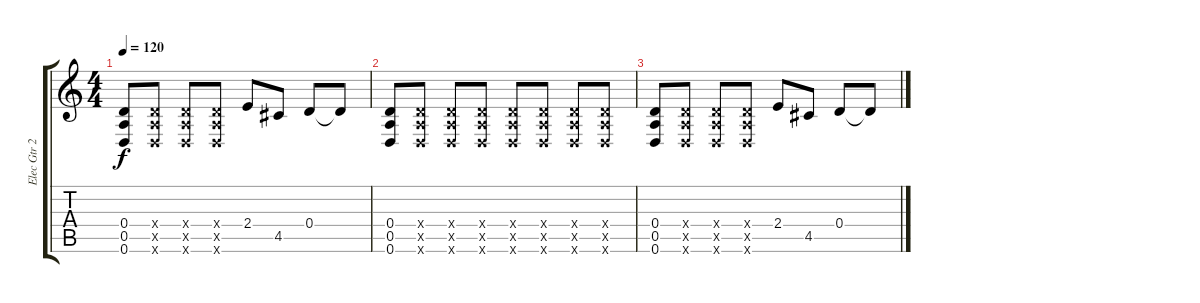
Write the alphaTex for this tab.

\track ("Elec Gtr 2" "Elec Gtr 2") {instrument overdrivenguitar}
\staff {score tabs}
\tuning (E4 B3 G3 D3 A2 D2) {hide}
\ts (4 4)
\tempo 120
\clef g2
\ks c
(0.4 0.5 0.6).8{dy f} (0.4{x} 0.5{x} 0.6{x}).8 (0.4{x} 0.5{x} 0.6{x}).8 (0.4{x} 0.5{x} 0.6{x}).8 2.4.8 4.5.8 0.4.8 0.4{t}.8 |
(0.4 0.5 0.6).8 (0.4{x} 0.5{x} 0.6{x}).8 (0.4{x} 0.5{x} 0.6{x}).8 (0.4{x} 0.5{x} 0.6{x}).8 (0.4{x} 0.5{x} 0.6{x}).8 (0.4{x} 0.5{x} 0.6{x}).8 (0.4{x} 0.5{x} 0.6{x}).8 (0.4{x} 0.5{x} 0.6{x}).8 |
(0.4 0.5 0.6).8 (0.4{x} 0.5{x} 0.6{x}).8 (0.4{x} 0.5{x} 0.6{x}).8 (0.4{x} 0.5{x} 0.6{x}).8 2.4.8 4.5.8 0.4.8 0.4{t}.8
